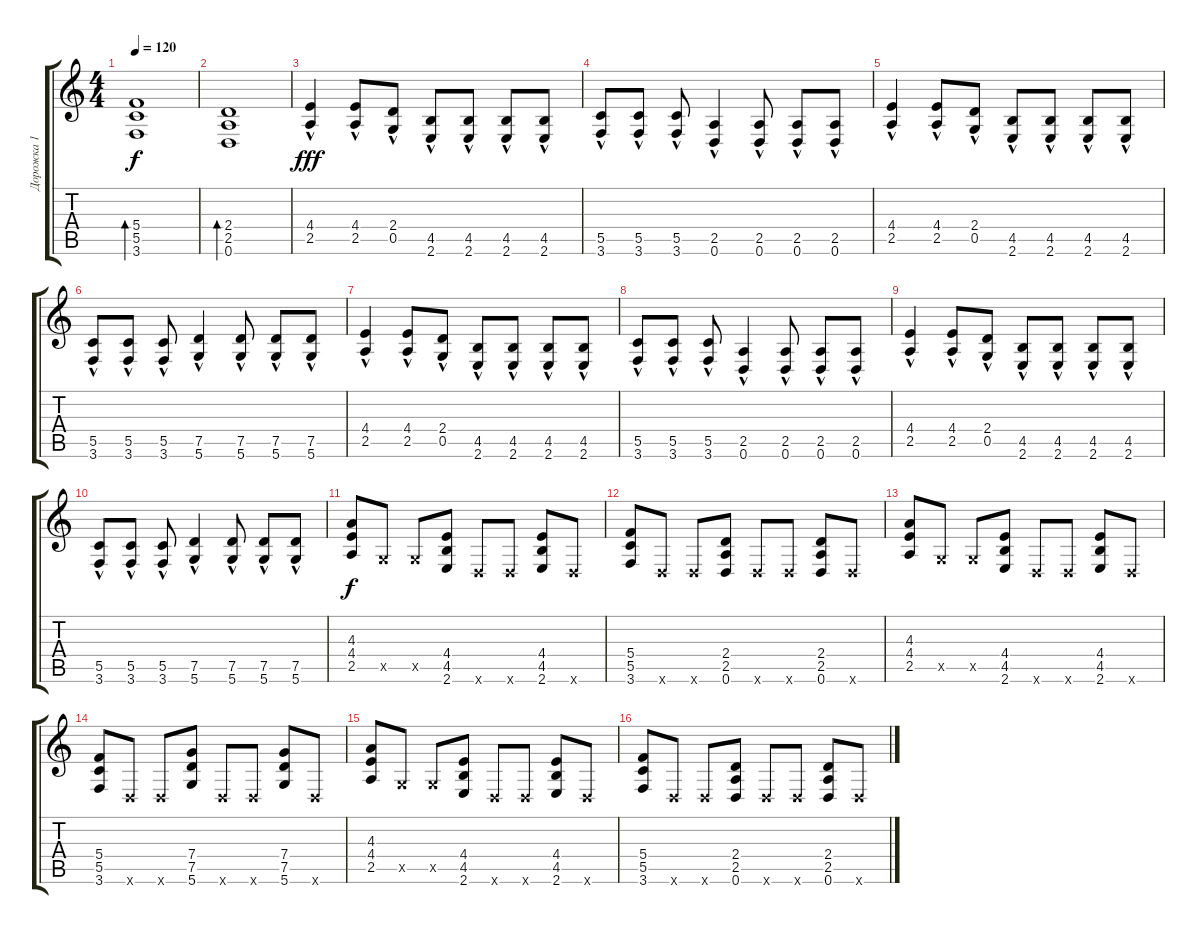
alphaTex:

\track ("Дорожка 1" "Дорожка 1") {instrument distortionguitar}
\staff {score tabs}
\tuning (D4 A3 F3 C3 G2 D2) {hide}
\ts (4 4)
\tempo 120
\clef g2
\ks c
(5.4 5.5 3.6).1{bd 120 dy f} |
(2.4 2.5 0.6).1{bd 120} |
(4.4{hac} 2.5{hac}).4{dy fff} (4.4{hac} 2.5{hac}).8 (2.4{hac} 0.5{hac}).8 (4.5{hac} 2.6{hac}).8 (4.5{hac} 2.6{hac}).8 (4.5{hac} 2.6{hac}).8 (4.5{hac} 2.6{hac}).8 |
(5.5{hac} 3.6{hac}).8 (5.5{hac} 3.6{hac}).8 (5.5{hac} 3.6{hac}).8 (2.5{hac} 0.6{hac}).4 (2.5{hac} 0.6{hac}).8 (2.5{hac} 0.6{hac}).8 (2.5{hac} 0.6{hac}).8 |
(4.4{hac} 2.5{hac}).4 (4.4{hac} 2.5{hac}).8 (2.4{hac} 0.5{hac}).8 (4.5{hac} 2.6{hac}).8 (4.5{hac} 2.6{hac}).8 (4.5{hac} 2.6{hac}).8 (4.5{hac} 2.6{hac}).8 |
(5.5{hac} 3.6{hac}).8 (5.5{hac} 3.6{hac}).8 (5.5{hac} 3.6{hac}).8 (7.5{hac} 5.6{hac}).4 (7.5{hac} 5.6{hac}).8 (7.5{hac} 5.6{hac}).8 (7.5{hac} 5.6{hac}).8 |
(4.4{hac} 2.5{hac}).4 (4.4{hac} 2.5{hac}).8 (2.4{hac} 0.5{hac}).8 (4.5{hac} 2.6{hac}).8 (4.5{hac} 2.6{hac}).8 (4.5{hac} 2.6{hac}).8 (4.5{hac} 2.6{hac}).8 |
(5.5{hac} 3.6{hac}).8 (5.5{hac} 3.6{hac}).8 (5.5{hac} 3.6{hac}).8 (2.5{hac} 0.6{hac}).4 (2.5{hac} 0.6{hac}).8 (2.5{hac} 0.6{hac}).8 (2.5{hac} 0.6{hac}).8 |
(4.4{hac} 2.5{hac}).4 (4.4{hac} 2.5{hac}).8 (2.4{hac} 0.5{hac}).8 (4.5{hac} 2.6{hac}).8 (4.5{hac} 2.6{hac}).8 (4.5{hac} 2.6{hac}).8 (4.5{hac} 2.6{hac}).8 |
(5.5{hac} 3.6{hac}).8 (5.5{hac} 3.6{hac}).8 (5.5{hac} 3.6{hac}).8 (7.5{hac} 5.6{hac}).4 (7.5{hac} 5.6{hac}).8 (7.5{hac} 5.6{hac}).8 (7.5{hac} 5.6{hac}).8 |
(4.3 4.4 2.5).8{dy f} 0.5{x}.8 0.5{x}.8 (4.4 4.5 2.6).8 0.6{x}.8 0.6{x}.8 (4.4 4.5 2.6).8 0.6{x}.8 |
(5.4 5.5 3.6).8 0.6{x}.8 0.6{x}.8 (2.4 2.5 0.6).8 0.6{x}.8 0.6{x}.8 (2.4 2.5 0.6).8 0.6{x}.8 |
(4.3 4.4 2.5).8 0.5{x}.8 0.5{x}.8 (4.4 4.5 2.6).8 0.6{x}.8 0.6{x}.8 (4.4 4.5 2.6).8 0.6{x}.8 |
(5.4 5.5 3.6).8 0.6{x}.8 0.6{x}.8 (7.4 7.5 5.6).8 0.6{x}.8 0.6{x}.8 (7.4 7.5 5.6).8 0.6{x}.8 |
(4.3 4.4 2.5).8 0.5{x}.8 0.5{x}.8 (4.4 4.5 2.6).8 0.6{x}.8 0.6{x}.8 (4.4 4.5 2.6).8 0.6{x}.8 |
(5.4 5.5 3.6).8 0.6{x}.8 0.6{x}.8 (2.4 2.5 0.6).8 0.6{x}.8 0.6{x}.8 (2.4 2.5 0.6).8 0.6{x}.8
